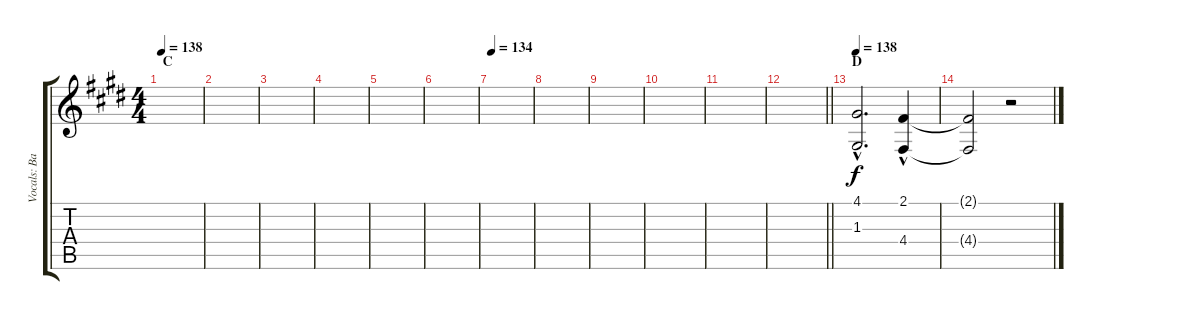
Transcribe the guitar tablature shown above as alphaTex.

\track ("Vocals: Band" "Vocals: Ba") {instrument pad4choir}
\staff {score tabs}
\tuning (E4 B3 G3 D3 A2 E2) {hide}
\ts (4 4)
\section ("" "C")
\tempo 138
\clef g2
\ks e
|
|
|
|
|
|
\tempo 134
|
|
|
|
|
\barLineRight lightlight
|
\section ("" "D")
\tempo 138
(4.1{hac} 1.3).2{d} (2.1{hac} 4.4).4 |
(2.1{t} 4.4{t}).2 r.2
